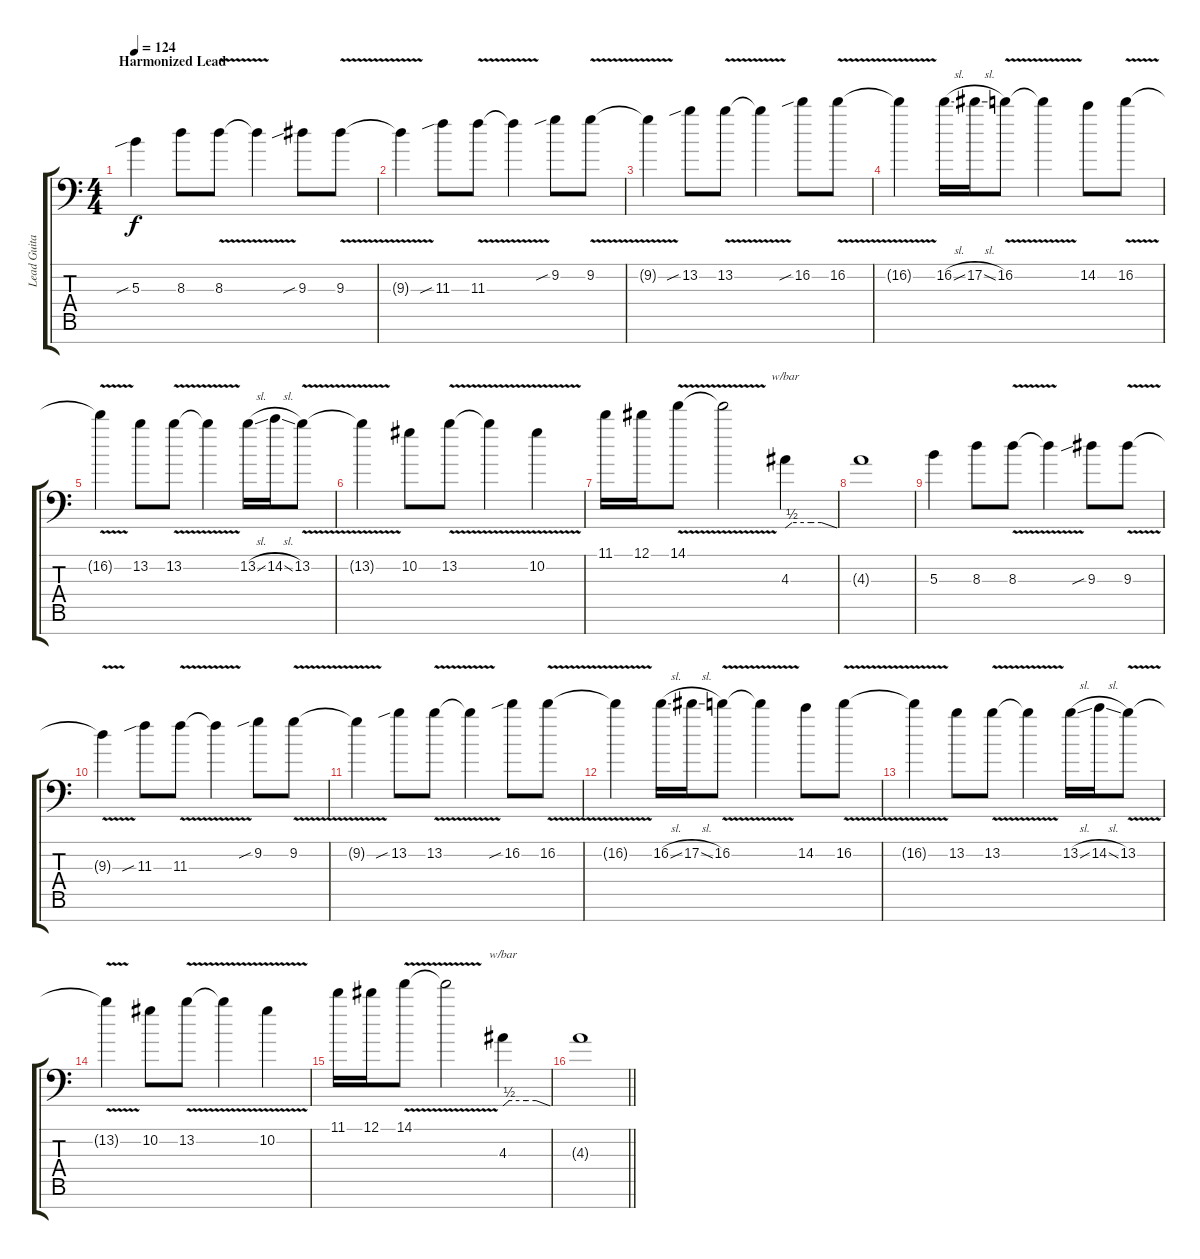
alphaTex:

\track ("Lead Guitar (left 2)" "Lead Guita") {instrument overdrivenguitar}
\staff {score tabs}
\tuning (Eb4 Bb3 Gb3 Db3 Ab2 Eb2 Bb1) {hide}
\ts (4 4)
\section ("" "Harmonized Lead")
\tempo 124
\clef f4
\ks c
5.3{sib}.4{dy f} 8.3.8 8.3{v}.8 8.3{t}.4 9.3{sib}.8 9.3{v}.8 |
9.3{t}.4 11.3{sib}.8 11.3{v}.8 11.3{t}.4 9.2{sib}.8 9.2{v}.8 |
9.2{t}.4 13.2{sib}.8 13.2{v}.8 13.2{t}.4 16.2{sib}.8 16.2{v}.8 |
16.2{t}.4 16.2{sl}.16 17.2{sl}.16 16.2{v}.8 16.2{t}.4 14.2.8 16.2{v}.8 |
16.2{t}.4 13.2.8 13.2{v}.8 13.2{t}.4 13.2{sl}.16 14.2{sl}.16 13.2{v}.8 |
13.2{t}.4 10.2.8 13.2{v}.8 13.2{t}.4 10.2{v}.4 |
11.1.16 12.1.16 14.1{v}.8 14.1{t}.2 4.3.4{tbe (custom default 0 0 8 2 30 2 42 2 60 0)} |
4.3{t}.1 |
5.3.4 8.3.8 8.3{v}.8 8.3{t}.4 9.3{sib}.8 9.3{v}.8 |
9.3{t}.4 11.3{sib}.8 11.3{v}.8 11.3{t}.4 9.2{sib}.8 9.2{v}.8 |
9.2{t}.4 13.2{sib}.8 13.2{v}.8 13.2{t}.4 16.2{sib}.8 16.2{v}.8 |
16.2{t}.4 16.2{sl}.16 17.2{sl}.16 16.2{v}.8 16.2{t}.4 14.2.8 16.2{v}.8 |
16.2{t}.4 13.2.8 13.2{v}.8 13.2{t}.4 13.2{sl}.16 14.2{sl}.16 13.2{v}.8 |
13.2{t}.4 10.2.8 13.2{v}.8 13.2{t}.4 10.2{v}.4 |
11.1.16 12.1.16 14.1{v}.8 14.1{t}.2 4.3.4{tbe (custom default 0 0 8 2 30 2 42 2 60 0)} |
\barLineRight lightlight
4.3{t}.1
